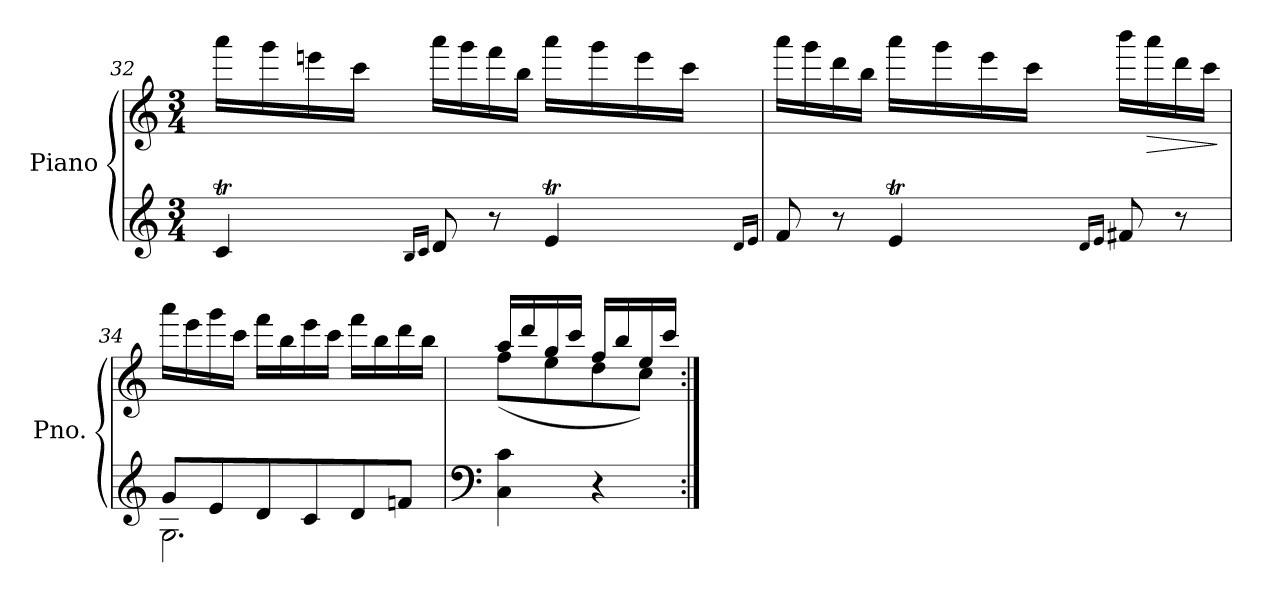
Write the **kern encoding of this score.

**kern	**kern	**dynam
*part1	*part1	*part1
*staff2	*staff1	*staff1/2
*I"Piano	*	*
*I'Pno.	*	*
*clefG2	*clefG2	*
*k[]	*k[]	*
*M3/4	*M3/4	*
=32	=32	=32
*^	*	*
4cT/	32d!yy	16aaa\LL	.
.	32c!yy	.	.
.	32d!yy	16ggg\	.
.	32c!yy	.	.
.	32d!yy	16eeen\	.
.	32c!yy	.	.
.	32B!yy	16ccc\JJ	.
.	32c!yy	.	.
16qB/LL	.	.	.
16qc/JJ	.	.	.
8d/	4ryy	16aaa\LL	.
.	.	16ggg\	.
8r	.	16fff\	.
.	.	16bb\JJ	.
4et/	32f!yy	16aaa\LL	.
.	32e!yy	.	.
.	32f!yy	16ggg\	.
.	32e!yy	.	.
.	32f!yy	16eee\	.
.	32e!yy	.	.
.	32d!yy	16ccc\JJ	.
.	32e!yy	.	.
16qd/LL	.	.	.
16qe/JJ	.	.	.
=33	=33	=33	=33
8f/	4ryy	16aaa\LL	.
.	.	16ggg\	.
8r	.	16ddd\	.
.	.	16bb\JJ	.
4et/	32f!yy	16aaa\LL	.
.	32e!yy	.	.
.	32f!yy	16ggg\	.
.	32e!yy	.	.
.	32f!yy	16eee\	.
.	32e!yy	.	.
.	32d!yy	16ccc\JJ	.
.	32e!yy	.	.
16qd/LL	.	.	.
16qe/JJ	.	.	.
8f#X/	4raayy	16bbb\LL	.
!	!	!	!LO:HP:b
.	.	16aaa\	>
8r	.	16ddd\	.
.	.	16ccc\JJ	.
*v	*v	*	*
.	.	]
!!LO:LB:g=z
=34	=34	=34
*^	*	*
!	!	!	!LO:DY:b
!	!	!	!LO:DY:n=1:b
8g/L	2.G\	16aaa\LL	p other-dynamics
.	.	16eee\	.
8e/	.	16ggg\	.
.	.	16ccc\JJ	.
8d/	.	16fff\LL	.
.	.	16bb\	.
8c/	.	16eee\	.
.	.	16ccc\JJ	.
8d/	.	16fff\LL	.
.	.	16bb\	.
8fn/J	.	16ddd\	.
.	.	16bb\JJ	.
*v	*v	*	*
=35	=35	=35
*clefF4	*	*
*	*^	*
4C\ 4c\	16aa/LL	(<8ff\L	.
.	16ddd/	.	.
.	16gg/	8ee\	.
.	16ccc/JJ	.	.
4r	16ff/LL	8dd\	.
.	16bb/	.	.
.	16ee/	8cc\J)	.
.	16ccc/JJ	.	.
*	*v	*v	*
=:|!	=:|!	=:|!
*-	*-	*-
